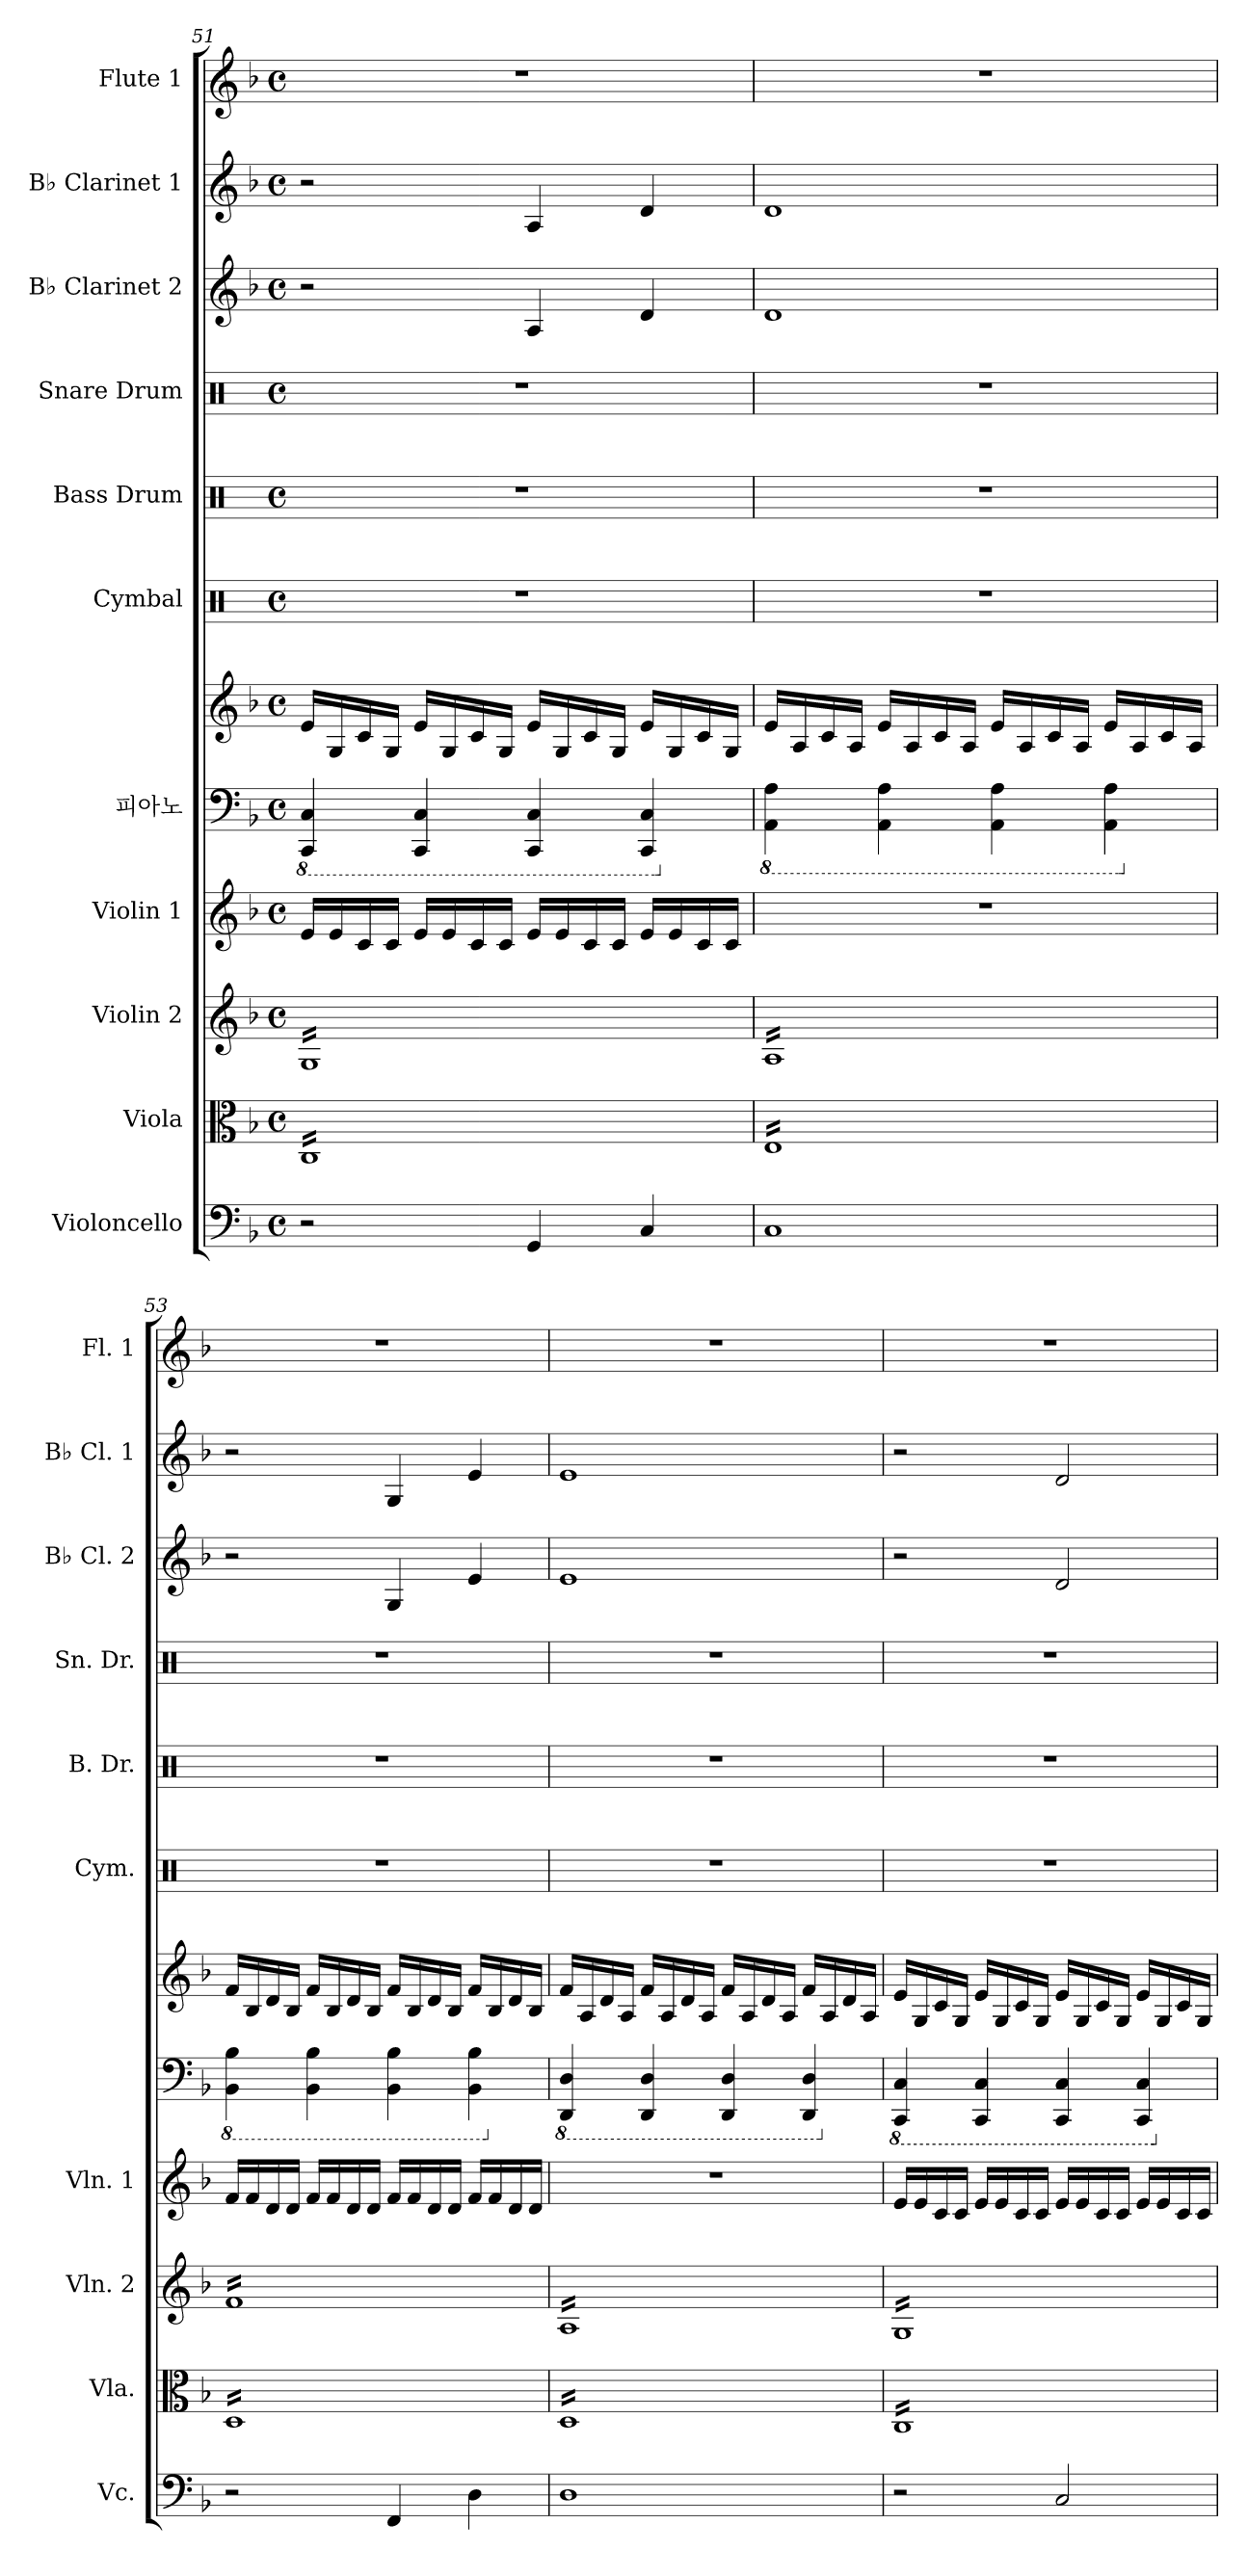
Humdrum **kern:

**kern	**kern	**kern	**kern	**kern	**kern	**kern	**kern	**kern	**kern	**kern	**kern
*part11	*part10	*part9	*part8	*part7	*part7	*part6	*part5	*part4	*part3	*part2	*part1
*staff12	*staff11	*staff10	*staff9	*staff8	*staff7	*staff6	*staff5	*staff4	*staff3	*staff2	*staff1
*I"Violoncello	*I"Viola	*I"Violin 2	*I"Violin 1	*I"피아노	*	*I"Cymbal	*I"Bass Drum	*I"Snare Drum	*I"B♭ Clarinet 2	*I"B♭ Clarinet 1	*I"Flute 1
*I'Vc.	*I'Vla.	*I'Vln. 2	*I'Vln. 1	*	*	*I'Cym.	*I'B. Dr.	*I'Sn. Dr.	*I'B♭ Cl. 2	*I'B♭ Cl. 1	*I'Fl. 1
*clefF4	*clefC3	*clefG2	*clefG2	*clefF4	*clefG2	*clefX	*clefX	*clefX	*clefG2	*clefG2	*clefG2
*	*	*	*	*	*	*	*	*	*ITrd1c2	*ITrd1c2	*
*k[b-]	*k[b-]	*k[b-]	*k[b-]	*k[b-]	*k[b-]	*k[]	*k[]	*k[]	*k[b-e-a-]	*k[b-e-a-]	*k[b-]
*M4/4	*M4/4	*M4/4	*M4/4	*M4/4	*M4/4	*M4/4	*M4/4	*M4/4	*M4/4	*M4/4	*M4/4
*met(c)	*met(c)	*met(c)	*met(c)	*met(c)	*met(c)	*met(c)	*met(c)	*met(c)	*met(c)	*met(c)	*met(c)
*	*	*	*	*8ba	*	*	*	*	*	*	*
=51	=51	=51	=51	=51	=51	=51	=51	=51	=51	=51	=51
*	*tremolo	*	*	*	*	*	*	*	*	*	*
*	*	*tremolo	*	*	*	*	*	*	*	*	*
2r	16CLL	16GLL	16e/LL	4CCC/ 4CC/	16e/LL	1r	1r	1r	2r	2r	1r
.	16C	16G	16e/	.	16G/	.	.	.	.	.	.
.	16C	16G	16c/	.	16c/	.	.	.	.	.	.
.	16C	16G	16c/JJ	.	16G/JJ	.	.	.	.	.	.
*	*	*	*	*8ba	*	*	*	*	*	*	*
.	16C	16G	16e/LL	4CCC/ 4CC/	16e/LL	.	.	.	.	.	.
.	16C	16G	16e/	.	16G/	.	.	.	.	.	.
.	16C	16G	16c/	.	16c/	.	.	.	.	.	.
.	16C	16G	16c/JJ	.	16G/JJ	.	.	.	.	.	.
4GG/	16C	16G	16e/LL	4CCC/ 4CC/	16e/LL	.	.	.	4G/	4G/	.
.	16C	16G	16e/	.	16G/	.	.	.	.	.	.
.	16C	16G	16c/	.	16c/	.	.	.	.	.	.
.	16C	16G	16c/JJ	.	16G/JJ	.	.	.	.	.	.
4C/	16C	16G	16e/LL	4CCC/ 4CC/	16e/LL	.	.	.	4c/	4c/	.
.	16C	16G	16e/	.	16G/	.	.	.	.	.	.
.	16C	16G	16c/	.	16c/	.	.	.	.	.	.
.	16CJJ	16GJJ	16c/JJ	.	16G/JJ	.	.	.	.	.	.
!!LO:LB:g=z
=52	=52	=52	=52	=52	=52	=52	=52	=52	=52	=52	=52
*	*	*	*	*X8ba	*	*	*	*	*	*	*
*	*	*	*	*X8ba	*	*	*	*	*	*	*
*	*	*	*	*8ba	*	*	*	*	*	*	*
1C	16ELL	16ALL	1r	4AAA\ 4AA\	16e/LL	1r	1r	1r	1c	1c	1r
.	16E	16A	.	.	16A/	.	.	.	.	.	.
.	16E	16A	.	.	16c/	.	.	.	.	.	.
.	16E	16A	.	.	16A/JJ	.	.	.	.	.	.
*	*	*	*	*8ba	*	*	*	*	*	*	*
.	16E	16A	.	4AAA\ 4AA\	16e/LL	.	.	.	.	.	.
.	16E	16A	.	.	16A/	.	.	.	.	.	.
.	16E	16A	.	.	16c/	.	.	.	.	.	.
.	16E	16A	.	.	16A/JJ	.	.	.	.	.	.
.	16E	16A	.	4AAA\ 4AA\	16e/LL	.	.	.	.	.	.
.	16E	16A	.	.	16A/	.	.	.	.	.	.
.	16E	16A	.	.	16c/	.	.	.	.	.	.
.	16E	16A	.	.	16A/JJ	.	.	.	.	.	.
.	16E	16A	.	4AAA\ 4AA\	16e/LL	.	.	.	.	.	.
.	16E	16A	.	.	16A/	.	.	.	.	.	.
.	16E	16A	.	.	16c/	.	.	.	.	.	.
.	16EJJ	16AJJ	.	.	16A/JJ	.	.	.	.	.	.
=53	=53	=53	=53	=53	=53	=53	=53	=53	=53	=53	=53
*	*	*	*	*X8ba	*	*	*	*	*	*	*
*	*	*	*	*X8ba	*	*	*	*	*	*	*
*	*	*	*	*8ba	*	*	*	*	*	*	*
2r	16DLL	16fLL	16f/LL	4BBB-\ 4BB-\	16f/LL	1r	1r	1r	2r	2r	1r
.	16D	16f	16f/	.	16B-/	.	.	.	.	.	.
.	16D	16f	16d/	.	16d/	.	.	.	.	.	.
.	16D	16f	16d/JJ	.	16B-/JJ	.	.	.	.	.	.
.	16D	16f	16f/LL	4BBB-\ 4BB-\	16f/LL	.	.	.	.	.	.
.	16D	16f	16f/	.	16B-/	.	.	.	.	.	.
.	16D	16f	16d/	.	16d/	.	.	.	.	.	.
.	16D	16f	16d/JJ	.	16B-/JJ	.	.	.	.	.	.
4FF/	16D	16f	16f/LL	4BBB-\ 4BB-\	16f/LL	.	.	.	4F/	4F/	.
.	16D	16f	16f/	.	16B-/	.	.	.	.	.	.
.	16D	16f	16d/	.	16d/	.	.	.	.	.	.
.	16D	16f	16d/JJ	.	16B-/JJ	.	.	.	.	.	.
4D\	16D	16f	16f/LL	4BBB-\ 4BB-\	16f/LL	.	.	.	4d/	4d/	.
.	16D	16f	16f/	.	16B-/	.	.	.	.	.	.
.	16D	16f	16d/	.	16d/	.	.	.	.	.	.
.	16DJJ	16fJJ	16d/JJ	.	16B-/JJ	.	.	.	.	.	.
=54	=54	=54	=54	=54	=54	=54	=54	=54	=54	=54	=54
*	*	*	*	*X8ba	*	*	*	*	*	*	*
*	*	*	*	*8ba	*	*	*	*	*	*	*
1D	16DLL	16ALL	1r	4DDD/ 4DD/	16f/LL	1r	1r	1r	1d	1d	1r
.	16D	16A	.	.	16A/	.	.	.	.	.	.
.	16D	16A	.	.	16d/	.	.	.	.	.	.
.	16D	16A	.	.	16A/JJ	.	.	.	.	.	.
.	16D	16A	.	4DDD/ 4DD/	16f/LL	.	.	.	.	.	.
.	16D	16A	.	.	16A/	.	.	.	.	.	.
.	16D	16A	.	.	16d/	.	.	.	.	.	.
.	16D	16A	.	.	16A/JJ	.	.	.	.	.	.
.	16D	16A	.	4DDD/ 4DD/	16f/LL	.	.	.	.	.	.
.	16D	16A	.	.	16A/	.	.	.	.	.	.
.	16D	16A	.	.	16d/	.	.	.	.	.	.
.	16D	16A	.	.	16A/JJ	.	.	.	.	.	.
.	16D	16A	.	4DDD/ 4DD/	16f/LL	.	.	.	.	.	.
.	16D	16A	.	.	16A/	.	.	.	.	.	.
.	16D	16A	.	.	16d/	.	.	.	.	.	.
.	16DJJ	16AJJ	.	.	16A/JJ	.	.	.	.	.	.
=55	=55	=55	=55	=55	=55	=55	=55	=55	=55	=55	=55
*	*	*	*	*X8ba	*	*	*	*	*	*	*
*	*	*	*	*8ba	*	*	*	*	*	*	*
2r	16CLL	16GLL	16e/LL	4CCC/ 4CC/	16e/LL	1r	1r	1r	2r	2r	1r
.	16C	16G	16e/	.	16G/	.	.	.	.	.	.
.	16C	16G	16c/	.	16c/	.	.	.	.	.	.
.	16C	16G	16c/JJ	.	16G/JJ	.	.	.	.	.	.
*	*	*	*	*8ba	*	*	*	*	*	*	*
.	16C	16G	16e/LL	4CCC/ 4CC/	16e/LL	.	.	.	.	.	.
.	16C	16G	16e/	.	16G/	.	.	.	.	.	.
.	16C	16G	16c/	.	16c/	.	.	.	.	.	.
.	16C	16G	16c/JJ	.	16G/JJ	.	.	.	.	.	.
2C/	16C	16G	16e/LL	4CCC/ 4CC/	16e/LL	.	.	.	2c/	2c/	.
.	16C	16G	16e/	.	16G/	.	.	.	.	.	.
.	16C	16G	16c/	.	16c/	.	.	.	.	.	.
.	16C	16G	16c/JJ	.	16G/JJ	.	.	.	.	.	.
.	16C	16G	16e/LL	4CCC/ 4CC/	16e/LL	.	.	.	.	.	.
.	16C	16G	16e/	.	16G/	.	.	.	.	.	.
.	16C	16G	16c/	.	16c/	.	.	.	.	.	.
.	16CJJ	16GJJ	16c/JJ	.	16G/JJ	.	.	.	.	.	.
*	*	*Xtremolo	*	*	*	*	*	*	*	*	*
*	*Xtremolo	*	*	*	*	*	*	*	*	*	*
*	*	*	*	*X8ba	*	*	*	*	*	*	*
*	*	*	*	*X8ba	*	*	*	*	*	*	*
=	=	=	=	=	=	=	=	=	=	=	=
*-	*-	*-	*-	*-	*-	*-	*-	*-	*-	*-	*-
